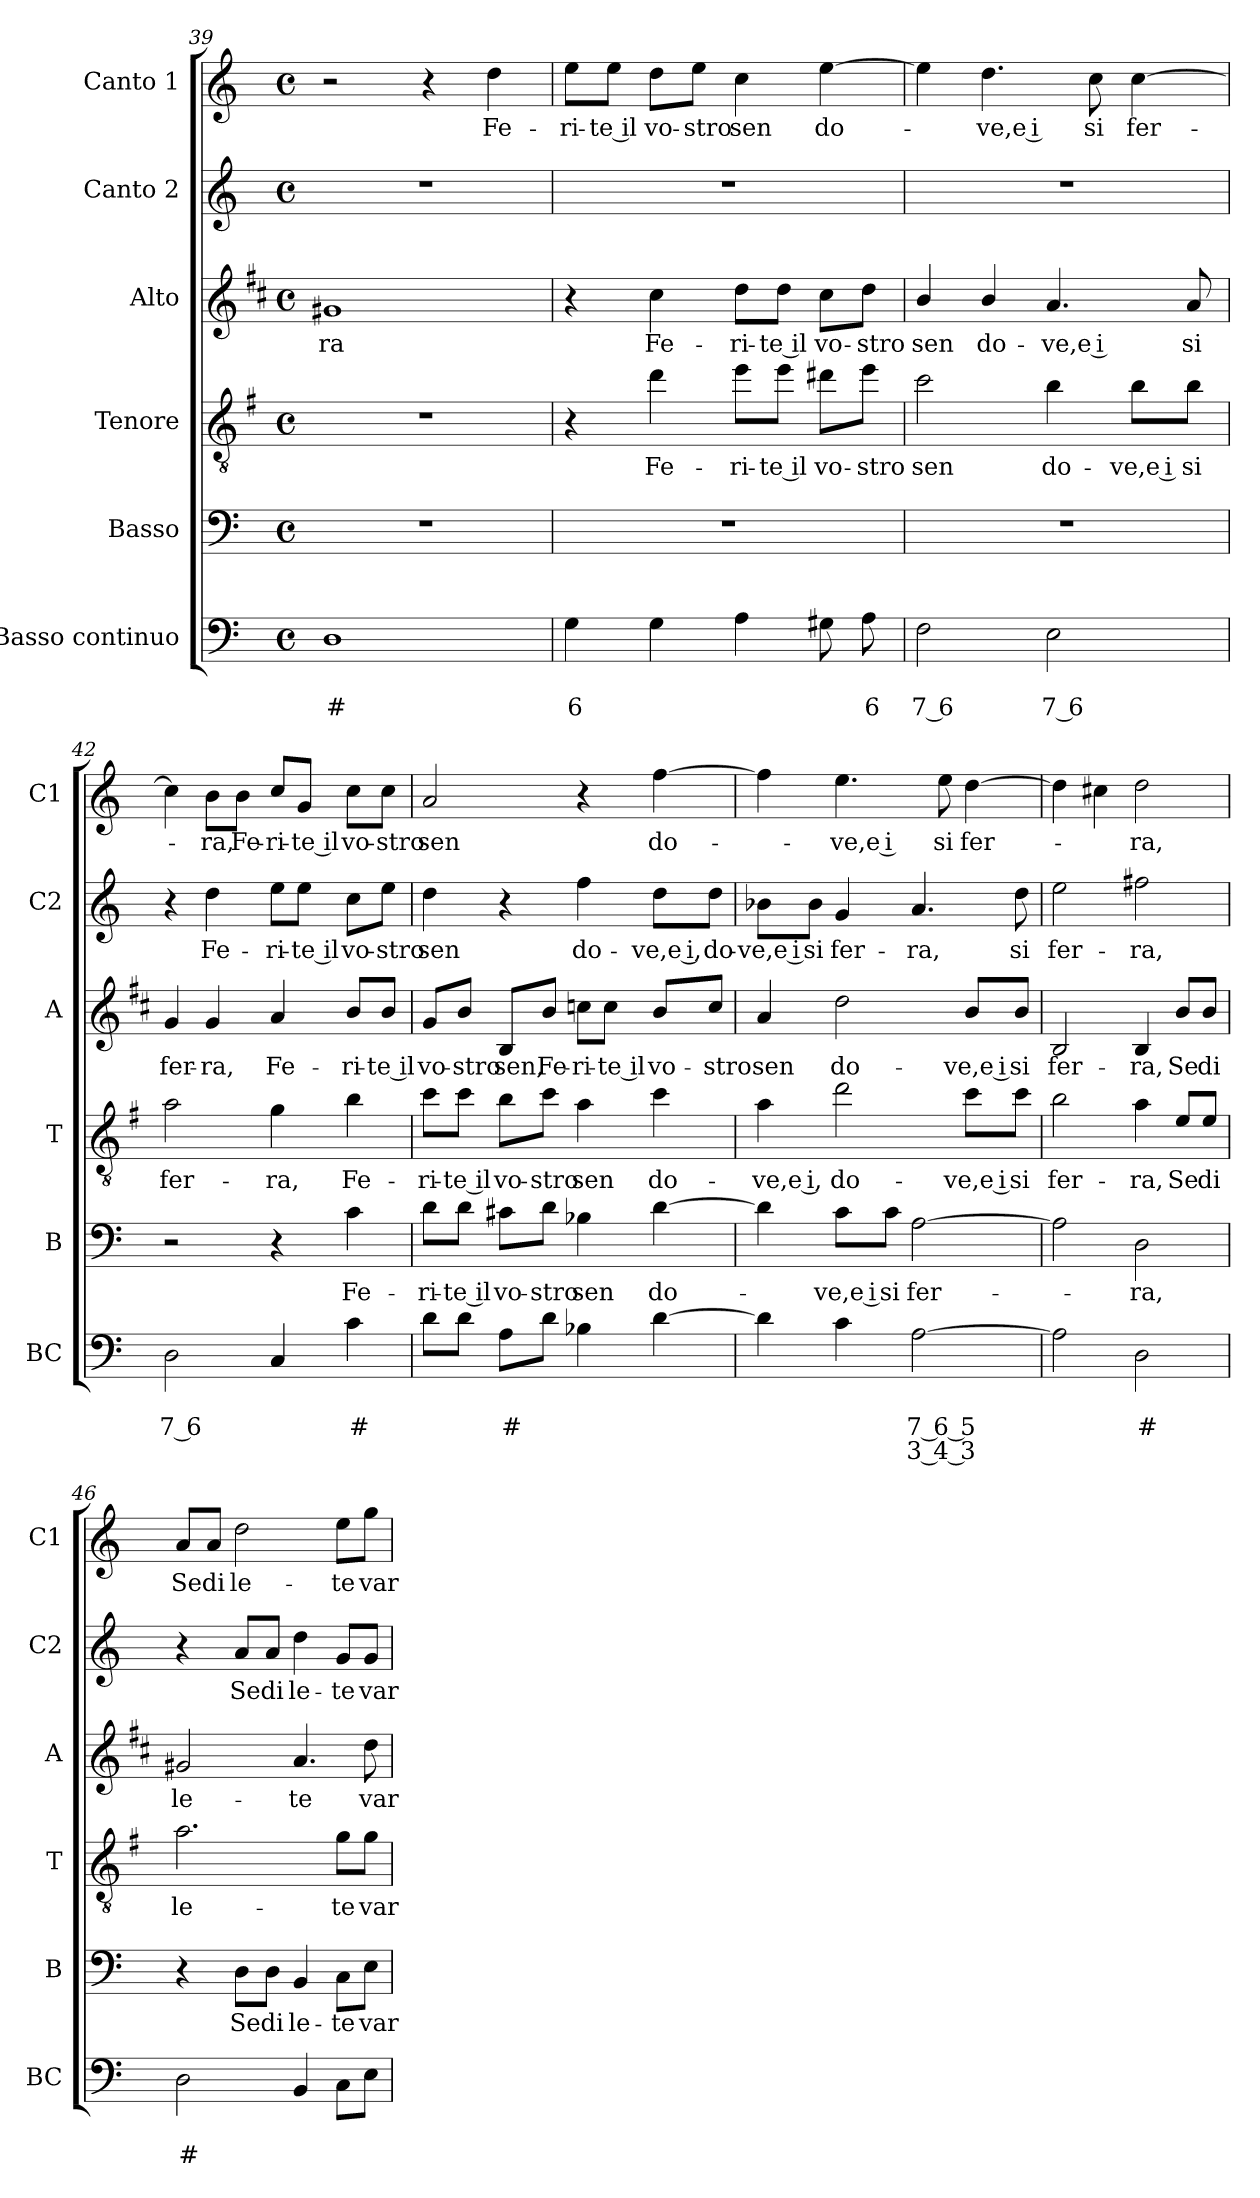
**kern	**text	**text	**text	**kern	**text	**kern	**text	**kern	**text	**kern	**text	**kern	**text
*part6	*part6	*part6	*part6	*part5	*part5	*part4	*part4	*part3	*part3	*part2	*part2	*part1	*part1
*staff6	*staff6	*staff6	*staff6	*staff5	*staff5	*staff4	*staff4	*staff3	*staff3	*staff2	*staff2	*staff1	*staff1
*I"Basso continuo	*	*	*	*I"Basso	*	*I"Tenore	*	*I"Alto	*	*I"Canto 2	*	*I"Canto 1	*
*I'BC	*	*	*	*I'B	*	*I'T	*	*I'A	*	*I'C2	*	*I'C1	*
*clefF4	*	*	*	*clefF4	*	*clefGv2	*	*clefG2	*	*clefG2	*	*clefG2	*
*	*	*	*	*	*	*ITrd4c7	*	*ITrd1c2	*	*	*	*	*
*k[]	*	*	*	*k[]	*	*k[]	*	*k[]	*	*k[]	*	*k[]	*
*C:	*	*	*	*C:	*	*C:	*	*C:	*	*C:	*	*C:	*
*M4/4	*	*	*	*M4/4	*	*M4/4	*	*M4/4	*	*M4/4	*	*M4/4	*
*met(c)	*	*	*	*met(c)	*	*met(c)	*	*met(c)	*	*met(c)	*	*met(c)	*
=39	=39	=39	=39	=39	=39	=39	=39	=39	=39	=39	=39	=39	=39
!	!	!LO:LY:b	!	!	!	!	!	!	!LO:LY:b	!	!	!	!
1D	.	#	.	1r	.	1r	.	1f#X	-ra	1r	.	2r	.
.	.	.	.	.	.	.	.	.	.	.	.	4r	.
!	!	!	!	!	!	!	!	!	!	!	!	!	!LO:LY:b
.	.	.	.	.	.	.	.	.	.	.	.	4dd\	Fe-
=40	=40	=40	=40	=40	=40	=40	=40	=40	=40	=40	=40	=40	=40
!	!	!LO:LY:b	!	!	!	!	!	!	!	!	!	!	!LO:LY:b
4G\	.	6	.	1r	.	4r	.	4r	.	1r	.	8ee\L	-ri-
!	!	!	!	!	!	!	!	!	!	!	!	!	!LO:LY:b
.	.	.	.	.	.	.	.	.	.	.	.	8ee\J	-te il
!	!	!	!	!	!	!	!LO:LY:b	!	!LO:LY:b	!	!	!	!LO:LY:b
4G\	.	.	.	.	.	4g\	Fe-	4b\	Fe-	.	.	8dd\L	vo-
!	!	!	!	!	!	!	!	!	!	!	!	!	!LO:LY:b
.	.	.	.	.	.	.	.	.	.	.	.	8ee\J	-stro
!	!	!	!	!	!	!	!LO:LY:b	!	!LO:LY:b	!	!	!	!LO:LY:b
4A\	.	.	.	.	.	8a\L	-ri-	8cc\L	-ri-	.	.	4cc\	sen
!	!	!	!	!	!	!	!LO:LY:b	!	!LO:LY:b	!	!	!	!
.	.	.	.	.	.	8a\J	-te il	8cc\J	-te il	.	.	.	.
!	!	!	!	!	!	!	!LO:LY:b	!	!LO:LY:b	!	!	!	!LO:LY:b
8G#X\	.	.	.	.	.	8g#X\L	vo-	8b\L	vo-	.	.	[4ee\	do-
!	!	!LO:LY:b	!	!	!	!	!LO:LY:b	!	!LO:LY:b	!	!	!	!
8A\	.	6	.	.	.	8a\J	-stro	8cc\J	-stro	.	.	.	.
=41	=41	=41	=41	=41	=41	=41	=41	=41	=41	=41	=41	=41	=41
!	!	!LO:LY:b	!	!	!	!	!LO:LY:b	!	!LO:LY:b	!	!	!	!
2F\	.	7 6	.	1r	.	2f\	sen	4a/	sen	1r	.	4ee\]	.
!	!	!	!	!	!	!	!	!	!LO:LY:b	!	!	!	!LO:LY:b
.	.	.	.	.	.	.	.	4a/	do-	.	.	4.dd\	-ve,e i
!	!	!LO:LY:b	!	!	!	!	!LO:LY:b	!	!LO:LY:b	!	!	!	!
2E\	.	7 6	.	.	.	4e\	do-	4.g/	-ve,e i	.	.	.	.
!	!	!	!	!	!	!	!	!	!	!	!	!	!LO:LY:b
.	.	.	.	.	.	.	.	.	.	.	.	8cc\	si
!	!	!	!	!	!	!	!LO:LY:b	!	!	!	!	!	!LO:LY:b
.	.	.	.	.	.	8e\L	-ve,e i	.	.	.	.	[4cc\	fer-
!	!	!	!	!	!	!	!LO:LY:b	!	!LO:LY:b	!	!	!	!
.	.	.	.	.	.	8e\J	si	8g/	si	.	.	.	.
=42	=42	=42	=42	=42	=42	=42	=42	=42	=42	=42	=42	=42	=42
!	!	!LO:LY:b	!	!	!	!	!LO:LY:b	!	!LO:LY:b	!	!	!	!
2D\	.	7 6	.	2r	.	2d\	fer-	4f/	fer-	4r	.	4cc\]	.
!	!	!	!	!	!	!	!	!	!LO:LY:b	!	!LO:LY:b	!	!LO:LY:b
.	.	.	.	.	.	.	.	4f/	-ra,	4dd\	Fe-	8b\L	-ra,
!	!	!	!	!	!	!	!	!	!	!	!	!	!LO:LY:b
.	.	.	.	.	.	.	.	.	.	.	.	8b\J	Fe-
!	!	!	!	!	!	!	!LO:LY:b	!	!LO:LY:b	!	!LO:LY:b	!	!LO:LY:b
4C/	.	.	.	4r	.	4c\	-ra,	4g/	Fe-	8ee\L	-ri-	8cc/L	-ri-
!	!	!	!	!	!	!	!	!	!	!	!LO:LY:b	!	!LO:LY:b
.	.	.	.	.	.	.	.	.	.	8ee\J	-te il	8g/J	-te il
!	!	!LO:LY:b	!	!	!LO:LY:b	!	!LO:LY:b	!	!LO:LY:b	!	!LO:LY:b	!	!LO:LY:b
4c\	.	#	.	4c\	Fe-	4e\	Fe-	8a/L	-ri-	8cc\L	vo-	8cc\L	vo-
!	!	!	!	!	!	!	!	!	!LO:LY:b	!	!LO:LY:b	!	!LO:LY:b
.	.	.	.	.	.	.	.	8a/J	-te il	8ee\J	-stro	8cc\J	-stro
!!LO:LB:g=z
=43	=43	=43	=43	=43	=43	=43	=43	=43	=43	=43	=43	=43	=43
!	!	!	!	!	!LO:LY:b	!	!LO:LY:b	!	!LO:LY:b	!	!LO:LY:b	!	!LO:LY:b
8d\L	.	.	.	8d\L	-ri-	8f\L	-ri-	8f/L	vo-	4dd\	sen	2a/	sen
!	!	!	!	!	!LO:LY:b	!	!LO:LY:b	!	!LO:LY:b	!	!	!	!
8d\J	.	.	.	8d\J	-te il	8f\J	-te il	8a/J	-stro	.	.	.	.
!	!	!LO:LY:b	!	!	!LO:LY:b	!	!LO:LY:b	!	!LO:LY:b	!	!	!	!
8A\L	.	#	.	8c#X\L	vo-	8e\L	vo-	8A/L	sen,	4r	.	.	.
!	!	!	!	!	!LO:LY:b	!	!LO:LY:b	!	!LO:LY:b	!	!	!	!
8d\J	.	.	.	8d\J	-stro	8f\J	-stro	8a/J	Fe-	.	.	.	.
!	!	!	!	!	!LO:LY:b	!	!LO:LY:b	!	!LO:LY:b	!	!LO:LY:b	!	!
4B-X\	.	.	.	4B-X\	sen	4d\	sen	8b-X\L	-ri-	4ff\	do-	4r	.
!	!	!	!	!	!	!	!	!	!LO:LY:b	!	!	!	!
.	.	.	.	.	.	.	.	8b-\J	-te il	.	.	.	.
!	!	!	!	!	!LO:LY:b	!	!LO:LY:b	!	!LO:LY:b	!	!LO:LY:b	!	!LO:LY:b
[4d\	.	.	.	[4d\	do-	4f\	do-	8a/L	vo-	8dd\L	-ve,e i,	[4ff\	do-
!	!	!	!	!	!	!	!	!	!LO:LY:b	!	!LO:LY:b	!	!
.	.	.	.	.	.	.	.	8b-/J	-stro	8dd\J	do-	.	.
=44	=44	=44	=44	=44	=44	=44	=44	=44	=44	=44	=44	=44	=44
!	!	!	!	!	!	!	!LO:LY:b	!	!LO:LY:b	!	!LO:LY:b	!	!
4d\]	.	.	.	4d\]	.	4d\	-ve,e i,	4g/	sen	8b-X\L	-ve,e i	4ff\]	.
!	!	!	!	!	!	!	!	!	!	!	!LO:LY:b	!	!
.	.	.	.	.	.	.	.	.	.	8b-\J	si	.	.
!	!	!	!	!	!LO:LY:b	!	!LO:LY:b	!	!LO:LY:b	!	!LO:LY:b	!	!LO:LY:b
4c\	.	.	.	8c\L	-ve,e i	2g\	do-	2cc\	do-	4g/	fer-	4.ee\	-ve,e i
!	!	!	!	!	!LO:LY:b	!	!	!	!	!	!	!	!
.	.	.	.	8c\J	si	.	.	.	.	.	.	.	.
!	!	!LO:LY:b	!LO:LY:b	!	!LO:LY:b	!	!	!	!	!	!LO:LY:b	!	!
[2A\	.	7 6 5	3 4 3	[2A\	fer-	.	.	.	.	4.a/	-ra,	.	.
!	!	!	!	!	!	!	!	!	!	!	!	!	!LO:LY:b
.	.	.	.	.	.	.	.	.	.	.	.	8ee\	si
!	!	!	!	!	!	!	!LO:LY:b	!	!LO:LY:b	!	!	!	!LO:LY:b
.	.	.	.	.	.	8f\L	-ve,e i	8a/L	-ve,e i	.	.	[4dd\	fer-
!	!	!	!	!	!	!	!LO:LY:b	!	!LO:LY:b	!	!LO:LY:b	!	!
.	.	.	.	.	.	8f\J	si	8a/J	si	8dd\	si	.	.
=45	=45	=45	=45	=45	=45	=45	=45	=45	=45	=45	=45	=45	=45
!	!	!	!	!	!	!	!LO:LY:b	!	!LO:LY:b	!	!LO:LY:b	!	!
2A\]	.	.	.	2A\]	.	2e\	fer-	2A/	fer-	2ee\	fer-	4dd\]	.
.	.	.	.	.	.	.	.	.	.	.	.	4cc#X\	.
!	!	!LO:LY:b	!	!	!LO:LY:b	!	!LO:LY:b	!	!LO:LY:b	!	!LO:LY:b	!	!LO:LY:b
2D\	.	#	.	2D\	-ra,	4d\	-ra,	4A/	-ra,	2ff#X\	-ra,	2dd\	-ra,
!	!	!	!	!	!	!	!LO:LY:b	!	!LO:LY:b	!	!	!	!
.	.	.	.	.	.	8A/L	Se	8a/L	Se	.	.	.	.
!	!	!	!	!	!	!	!LO:LY:b	!	!LO:LY:b	!	!	!	!
.	.	.	.	.	.	8A/J	di	8a/J	di	.	.	.	.
=46	=46	=46	=46	=46	=46	=46	=46	=46	=46	=46	=46	=46	=46
!	!	!LO:LY:b	!	!	!	!	!LO:LY:b	!	!LO:LY:b	!	!	!	!LO:LY:b
2D\	.	#	.	4r	.	2.d\	le-	2f#X/	le-	4r	.	8a/L	Se
!	!	!	!	!	!	!	!	!	!	!	!	!	!LO:LY:b
.	.	.	.	.	.	.	.	.	.	.	.	8a/J	di
!	!	!	!	!	!LO:LY:b	!	!	!	!	!	!LO:LY:b	!	!LO:LY:b
.	.	.	.	8D\L	Se	.	.	.	.	8a/L	Se	2dd\	le-
!	!	!	!	!	!LO:LY:b	!	!	!	!	!	!LO:LY:b	!	!
.	.	.	.	8D\J	di	.	.	.	.	8a/J	di	.	.
!	!	!	!	!	!LO:LY:b	!	!	!	!LO:LY:b	!	!LO:LY:b	!	!
4BB/	.	.	.	4BB/	le-	.	.	4.g/	-te	4dd\	le-	.	.
!	!	!	!	!	!LO:LY:b	!	!LO:LY:b	!	!	!	!LO:LY:b	!	!LO:LY:b
8C\L	.	.	.	8C\L	-te	8c\L	-te	.	.	8g/L	-te	8ee\L	-te
!	!	!	!	!	!LO:LY:b	!	!LO:LY:b	!	!LO:LY:b	!	!LO:LY:b	!	!LO:LY:b
8E\J	.	.	.	8E\J	var-	8c\J	var-	8cc\	var-	8g/J	var-	8gg\J	var-
=	=	=	=	=	=	=	=	=	=	=	=	=	=
*-	*-	*-	*-	*-	*-	*-	*-	*-	*-	*-	*-	*-	*-
